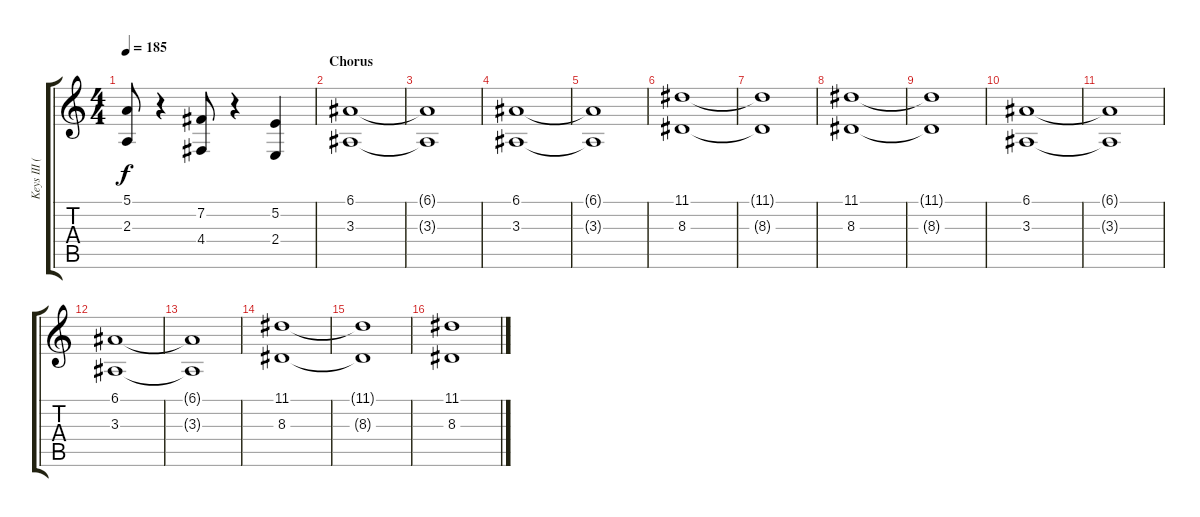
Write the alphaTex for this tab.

\track ("Keys III (Choirs)" "Keys III (") {instrument choiraahs}
\staff {score tabs}
\tuning (E4 B3 G3 D3 A2 D2) {hide}
\ts (4 4)
\tempo 185
\clef g2
\ks c
(5.1 2.3).8{dy f} r.4 (7.2 4.4).8 r.4 (5.2 2.4).4 |
\section ("" "Chorus")
(6.1 3.3).1 |
(6.1{t} 3.3{t}).1 |
(6.1 3.3).1 |
(6.1{t} 3.3{t}).1 |
(11.1 8.3).1 |
(11.1{t} 8.3{t}).1 |
(11.1 8.3).1 |
(11.1{t} 8.3{t}).1 |
\section ("" "")
(6.1 3.3).1 |
(6.1{t} 3.3{t}).1 |
(6.1 3.3).1 |
(6.1{t} 3.3{t}).1 |
(11.1 8.3).1 |
(11.1{t} 8.3{t}).1 |
(11.1 8.3).1
